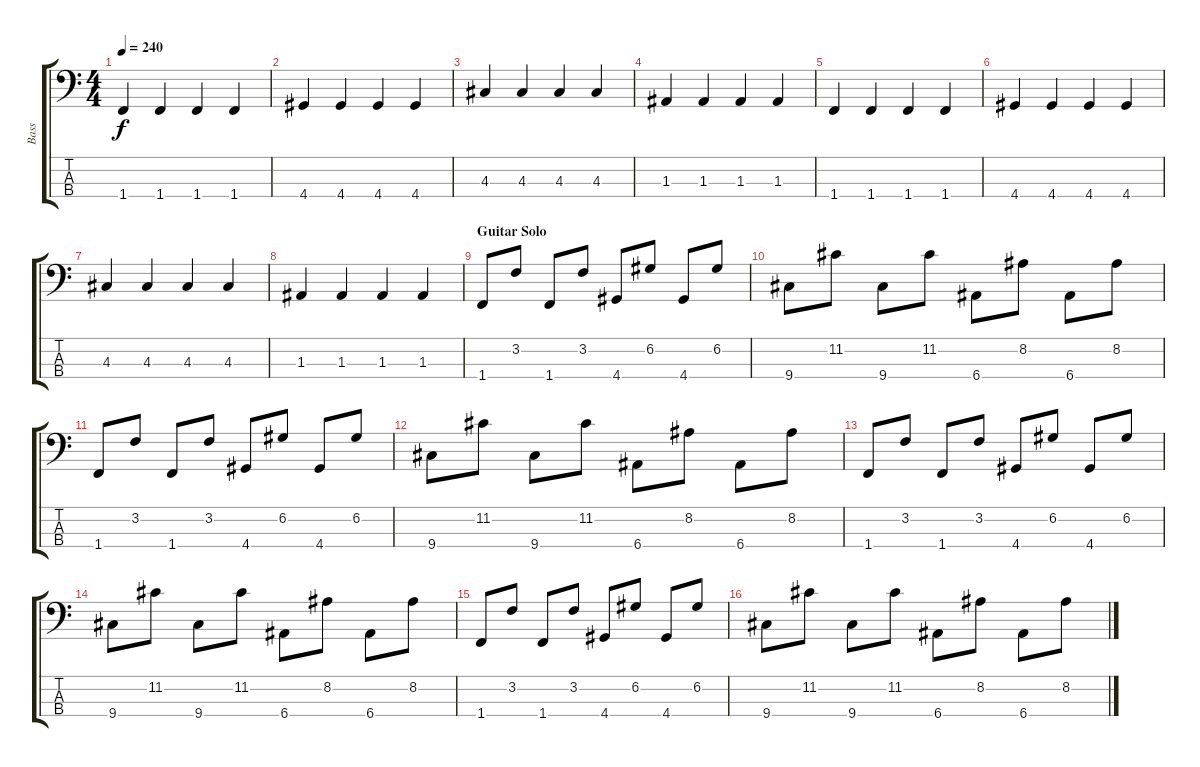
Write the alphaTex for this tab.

\track ("Bass" "Bass") {instrument fretlessbass}
\staff {score tabs}
\tuning (G2 D2 A1 E1) {hide}
\ts (4 4)
\tempo 240
\clef f4
\ks c
1.4.4{dy f} 1.4.4 1.4.4 1.4.4 |
4.4.4 4.4.4 4.4.4 4.4.4 |
4.3.4 4.3.4 4.3.4 4.3.4 |
1.3.4 1.3.4 1.3.4 1.3.4 |
1.4.4 1.4.4 1.4.4 1.4.4 |
4.4.4 4.4.4 4.4.4 4.4.4 |
4.3.4 4.3.4 4.3.4 4.3.4 |
1.3.4 1.3.4 1.3.4 1.3.4 |
\section ("" "Guitar Solo")
1.4.8 3.2.8 1.4.8 3.2.8 4.4.8 6.2.8 4.4.8 6.2.8 |
9.4.8 11.2.8 9.4.8 11.2.8 6.4.8 8.2.8 6.4.8 8.2.8 |
1.4.8 3.2.8 1.4.8 3.2.8 4.4.8 6.2.8 4.4.8 6.2.8 |
9.4.8 11.2.8 9.4.8 11.2.8 6.4.8 8.2.8 6.4.8 8.2.8 |
1.4.8 3.2.8 1.4.8 3.2.8 4.4.8 6.2.8 4.4.8 6.2.8 |
9.4.8 11.2.8 9.4.8 11.2.8 6.4.8 8.2.8 6.4.8 8.2.8 |
1.4.8 3.2.8 1.4.8 3.2.8 4.4.8 6.2.8 4.4.8 6.2.8 |
9.4.8 11.2.8 9.4.8 11.2.8 6.4.8 8.2.8 6.4.8 8.2.8
